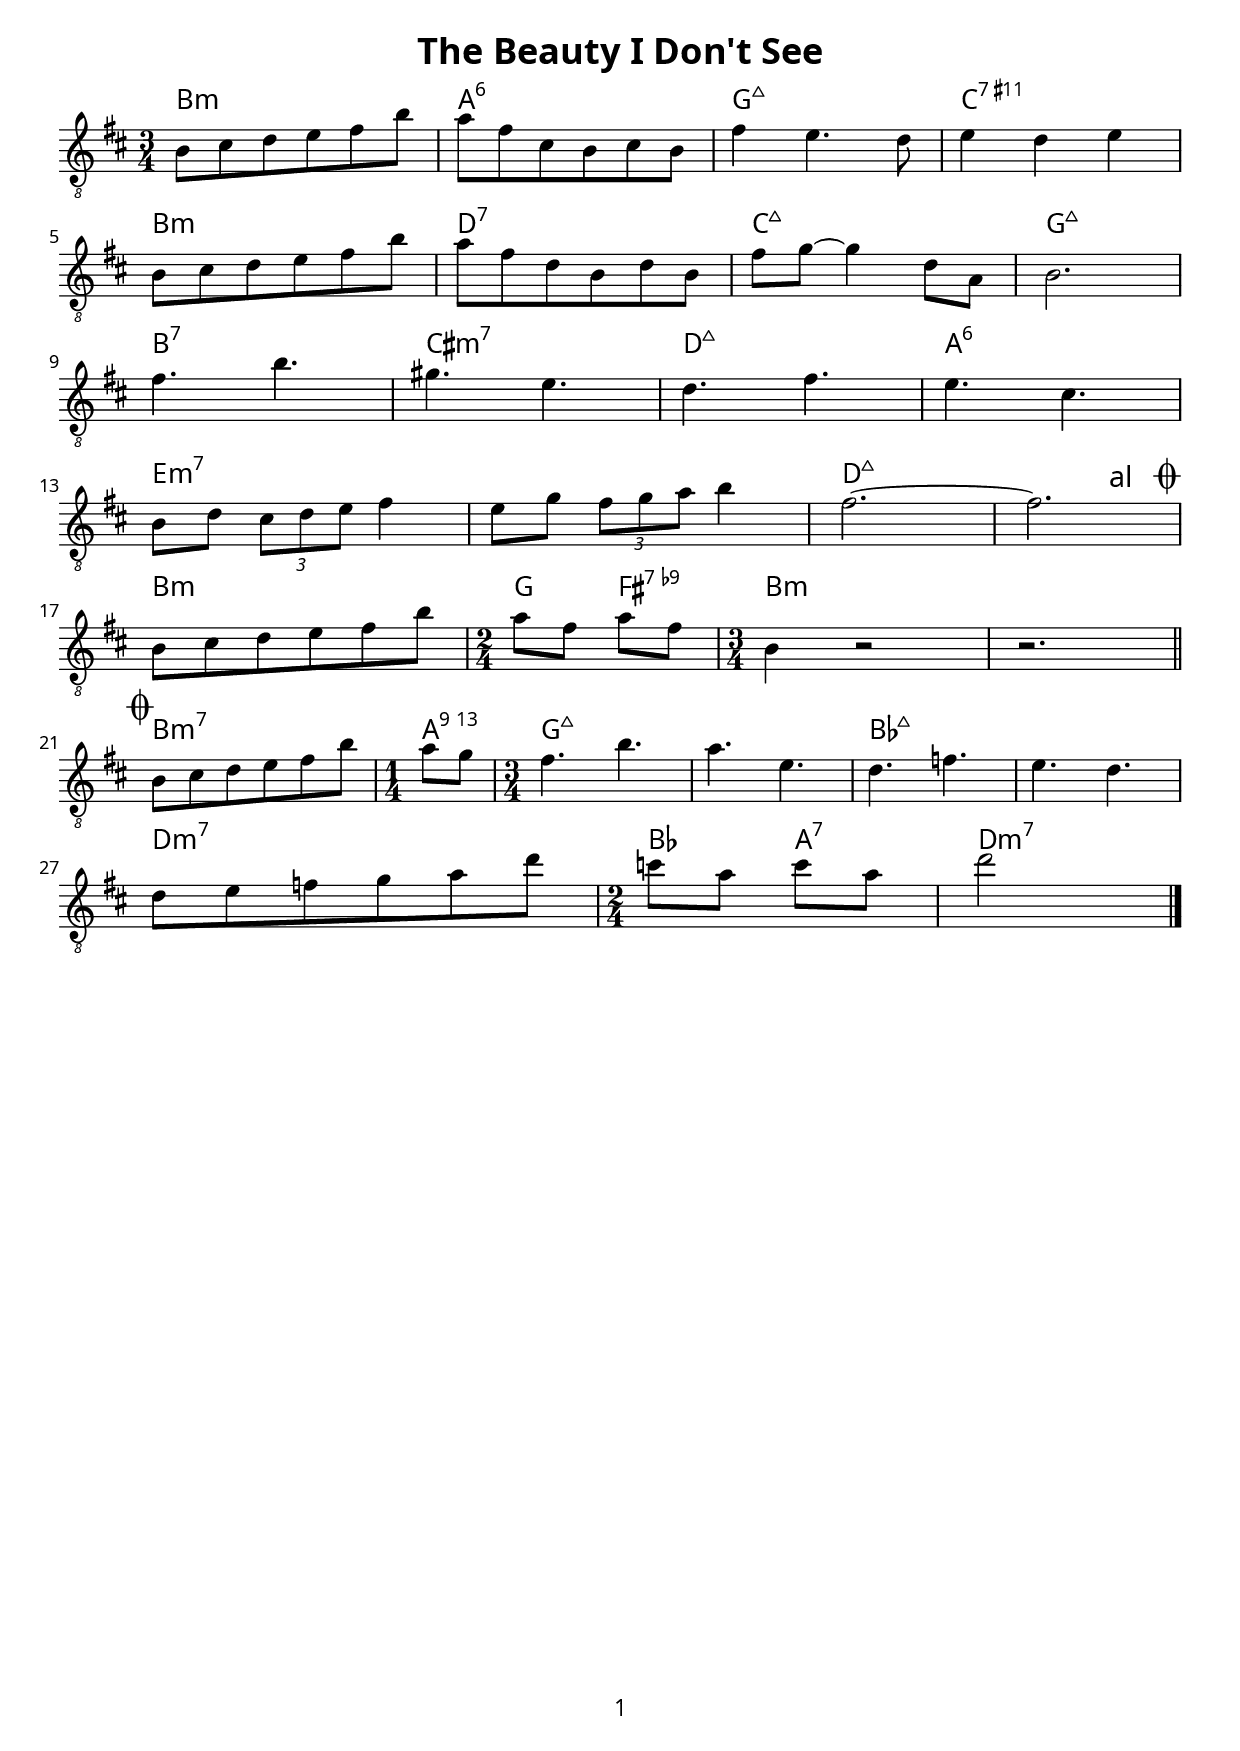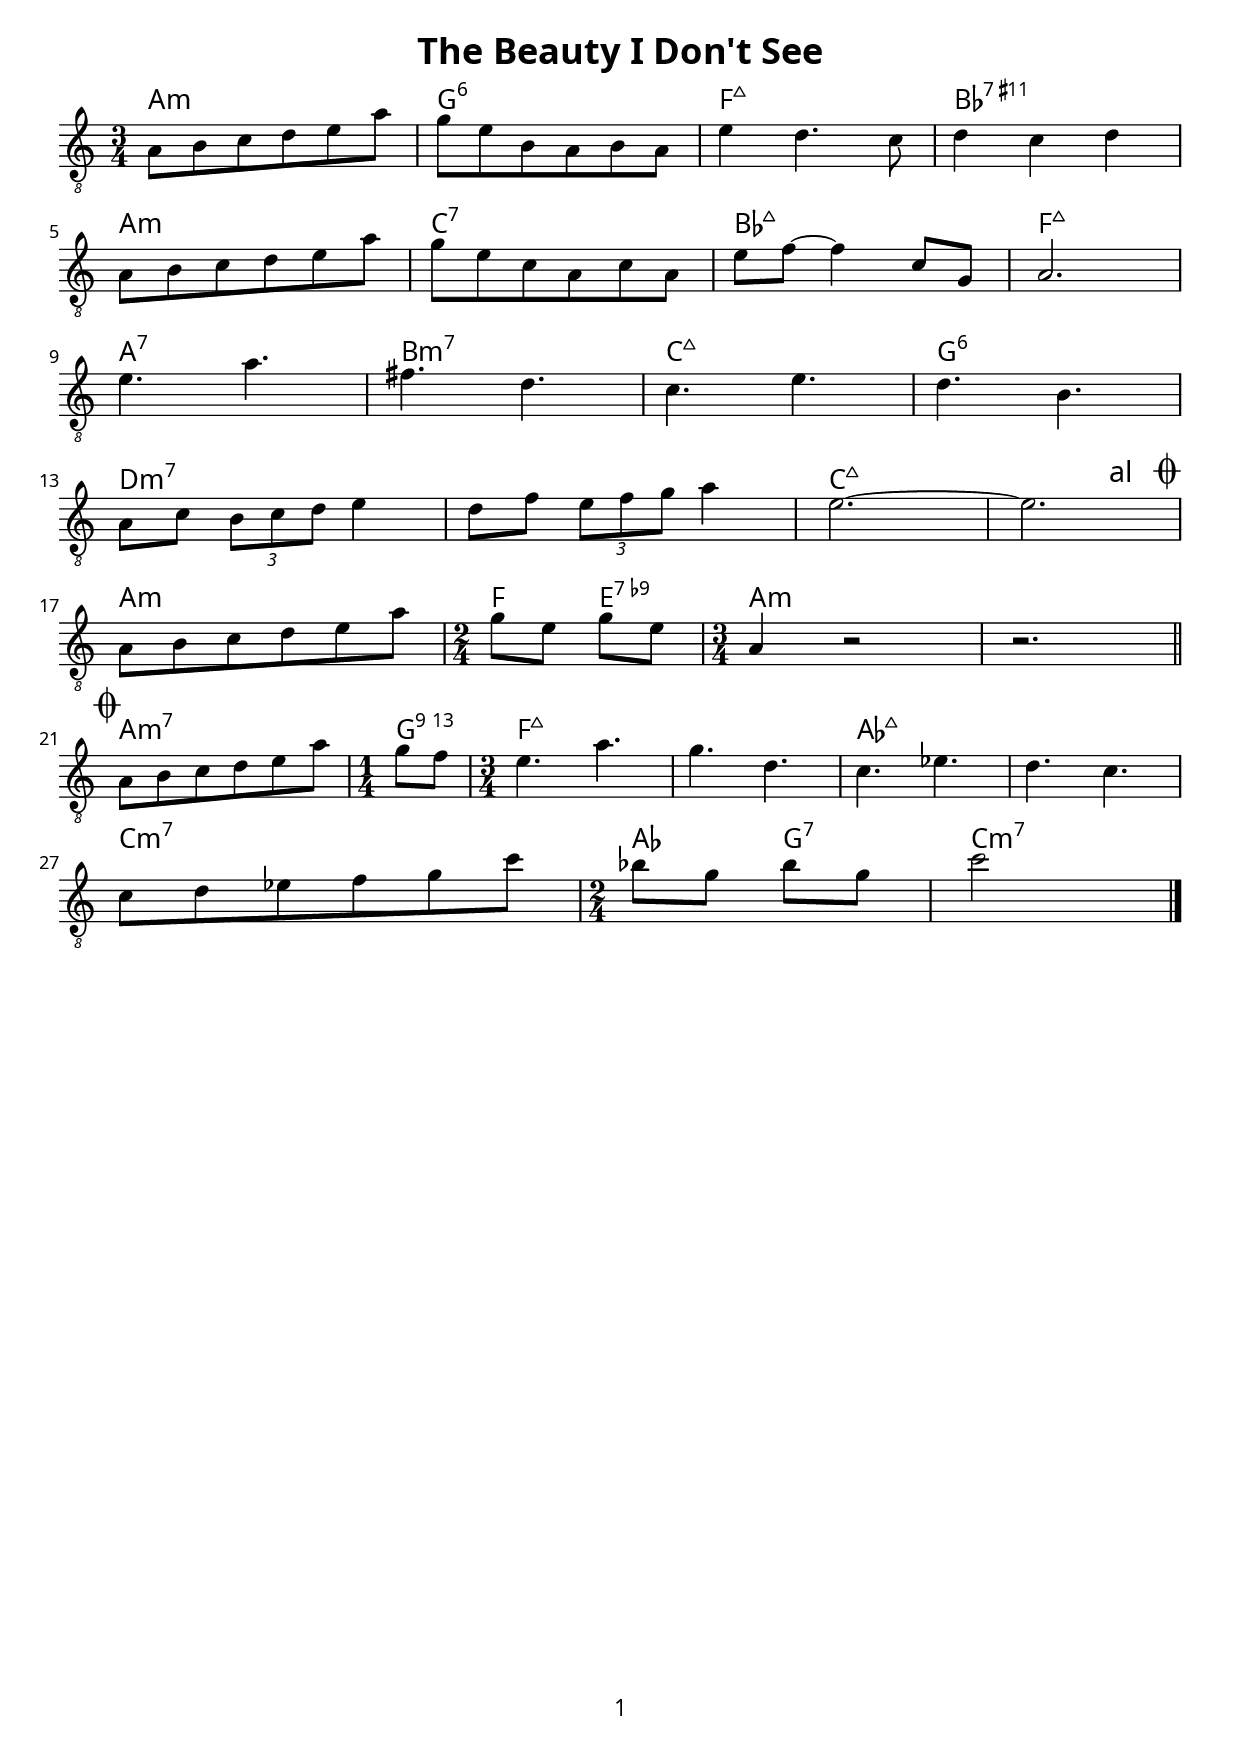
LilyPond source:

% DEFINIZIONI {{{
\version "2.18.2"

\header {
  title = "The Beauty I Don't See"
}

\paper{
  print-first-page-number = ##t
  oddHeaderMarkup = \markup \null
  evenHeaderMarkup = \markup \null
  oddFooterMarkup = \markup {
    \fill-line {
      \on-the-fly \print-page-number-check-first
      \fromproperty #'page:page-number-string
    }
  }
  evenFooterMarkup = \oddFooterMarkup
  #(set-global-staff-size 10)

  myStaffSize = #20
  fonts = #(make-pango-font-tree
  "FontAwesome"
  "FontAwesome"
  "FontAwesome"
  (/ myStaffSize 20))
}

global = {
  \key a \minor
  \numericTimeSignature
  \time 3/4
  \set Score.markFormatter = #format-mark-box-alphabet
}

toCoda = {
  % the align part
  \once \override Score.RehearsalMark.self-alignment-X = #RIGHT  
  \once \override Score.RehearsalMark.break-visibility = #begin-of-line-invisible
  \mark \markup { { \lower #1 "al  " { \musicglyph #"scripts.coda"} } } 
}
%}}}

% PARTE A {{{
tema = {
  a8 b c d e a |
  g e b a b a |
  e'4 d4. c8 |
  d4 c d | \break
  a8 b c d e a |
  g e c a c a |
  e' f8~ f4 c8 g |
  a2. | \break
  e'4. a | fis d | c e | d b | \break
  a8 c \tuplet 3/2 {b c d} e4 |
  d8 f \tuplet 3/2 {e f g} a4 |
  e2.~ | 
  e 2.| 
    \toCoda 
  \break
  a,8 b c d e a |
  \time 2/4
  g e g e |
  \time 3/4
  a,4 r2 | r2. |
}

accordiTema = \chordmode{
  \set chordChanges = ##t
  a2.:m | g2.:6 | f2.:maj7 | bes2.:7.11+ |
  a2.:m | c2.:7 | bes2.:maj7 | f2.:maj7 |
  a2.:7 | b2.:m7 | c2.:maj7 | g2.:6 |
  d2.:m7 | d2.:m7 | c2.:maj7 | c2.:maj7 |
  a2.:m |
  \time 2/4
  f4 e4:7.9- |
  \time 3/4
  a2.:m | a2.:m |
}
% }}}

% CODA {{{
temaCoda = {
  a8 b c d e a |
  \time 1/4
  g f |
  \time 3/4
  e4. a | g d | c ees | d c | \break
  c8 d ees f g c |
  \time 2/4
  bes g bes g | c2 |
}

accordiCoda = \chordmode{
  \set chordChanges = ##t
  a2.:m7 | 
  \time 1/4
  g4:13 |
  \time 3/4
  f2.:maj7 | f2.:maj7 | 
  aes2.:maj7 | aes2.:maj7 | 
  c2.:m7 |
  \time 2/4
  aes4 g4:7 | c2:m7 |
}
% }}}

% SCORE {{{
tema = \relative c' {
  \global 
  \tema
  \bar"||"
  \break
  \mark \markup { \musicglyph #"scripts.coda"}
  \temaCoda
  \bar"|."
}

chordsPart ={
  \new ChordNames {
    \accordiTema
    \accordiCoda
  }
}

temaPart = \new Staff \with {
  instrumentName = ""
  midiInstrument = "piano"
} { \clef "treble_8" \tema }

\book{
  \bookOutputSuffix "Score"
  \score {
    <<
      \chordsPart
      \temaPart
    >>
    \layout {
      indent = #0
    }
    \midi {
      \context {
        \Score
        tempoWholesPerMinute = #(ly:make-moment 120 4)
      }
    }
  }
}

\book{
  \bookOutputSuffix "Bb"
  \score {
    <<
      \transpose c d { \chordsPart }
      \transpose c d { \temaPart}
    >>
    \layout {
      indent = #0
    }
  }
}
% }}}
